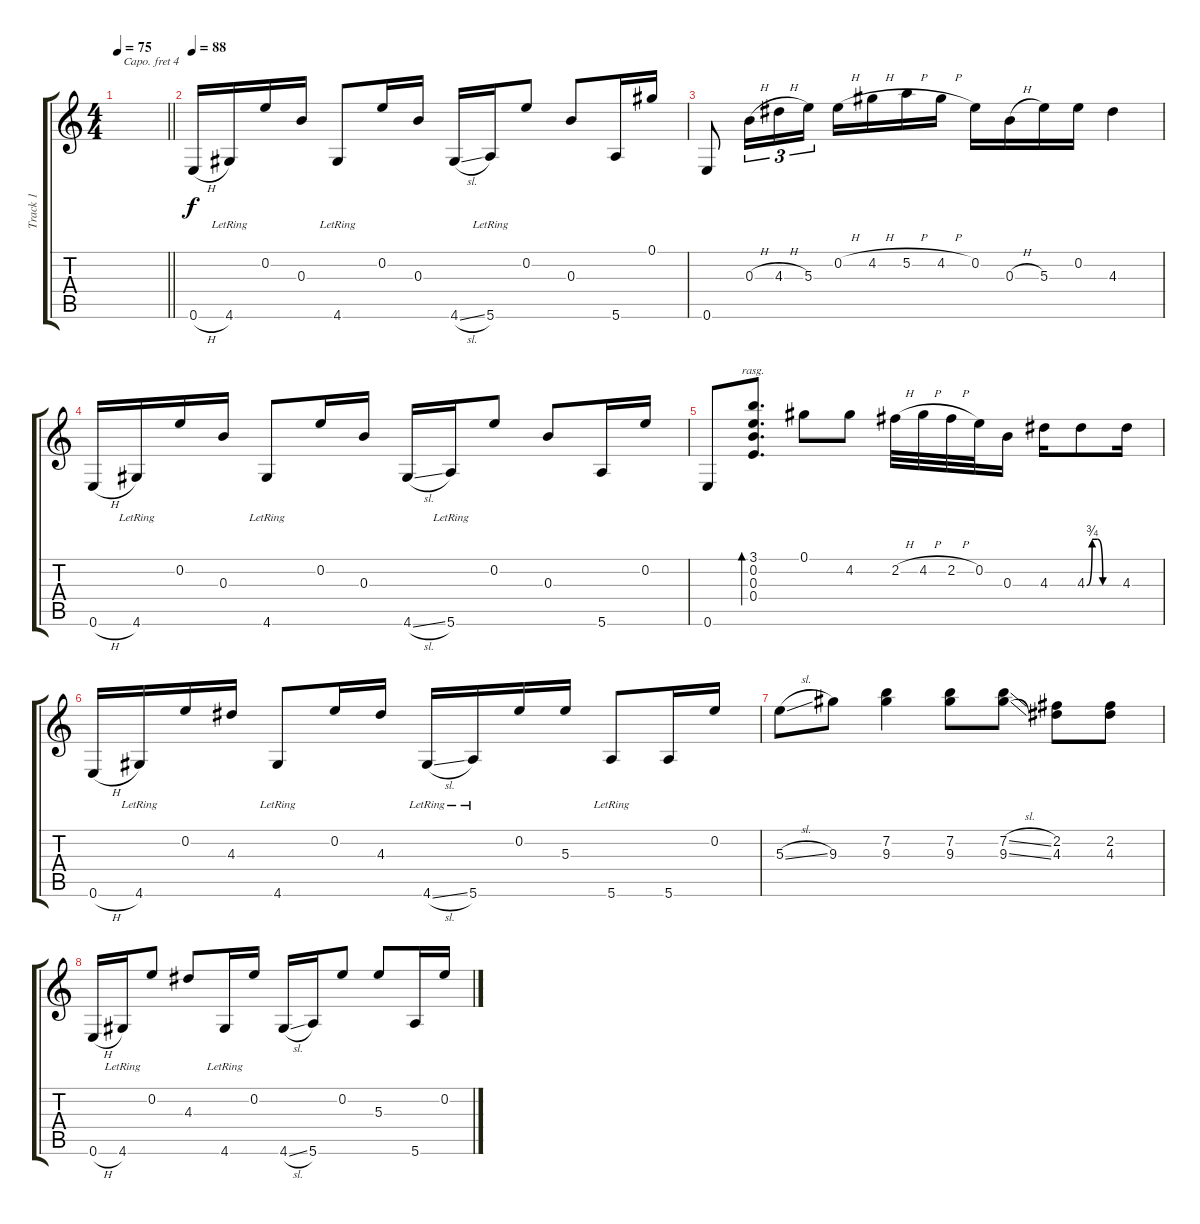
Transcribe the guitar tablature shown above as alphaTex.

\track ("Track 1" "Track 1") {instrument acousticguitarsteel}
\staff {score tabs}
\capo 4
\tuning (E4 C4 G3 C3 G2 C2) {hide}
\ts (4 4)
\tempo 75
\clef g2
\barLineRight lightlight
\ks c
|
\tempo 88
0.6{h}.16 4.6{lr}.16 0.2.16 0.3.16 4.6{lr}.8 0.2.16 0.3.16 4.6{sl}.16 5.6{lr}.16 0.2.8 0.3.8 5.6.16 0.1.16 |
0.6.8 0.3{h}.16{tu (3 2)} 4.3{h}.16{tu (3 2)} 5.3.16{tu (3 2)} 0.2{h}.16 4.2{h}.16 5.2{h}.16 4.2{h}.16 0.2.16 0.3{h}.16 5.3.16 0.2.16 4.3.4 |
0.6{h}.16 4.6{lr}.16 0.2.16 0.3.16 4.6{lr}.8 0.2.16 0.3.16 4.6{sl}.16 5.6{lr}.16 0.2.8 0.3.8 5.6.16 0.2.16 |
0.6.8 (3.1 0.2 0.3 0.4).8{d bd 240 rasg ii} 0.1.8 4.2.8 2.2{h}.32 4.2{h}.32 2.2{h}.32 0.2.32 0.3.16 4.3.16 4.3{be (custom 0 0 10 3 20 3 30 0 60 0)}.8 4.3.16 |
0.6{h}.16 4.6{lr}.16 0.2.16 4.3.16 4.6{lr}.8 0.2.16 4.3.16 4.6{sl lr}.16 5.6{lr}.16 0.2.16 5.3.16 5.6{lr}.8 5.6.16 0.2.16 |
5.3{sl}.8 9.3.8 (7.2 9.3).4 (7.2 9.3).8 (7.2{sl} 9.3{sl}).8 (2.2 4.3).8 (2.2 4.3).8 |
0.6{h}.16 4.6{lr}.16 0.2.8 4.3.8 4.6{lr}.16 0.2.16 4.6{sl}.16 5.6.16 0.2.8 5.3.8 5.6.16 0.2.16
